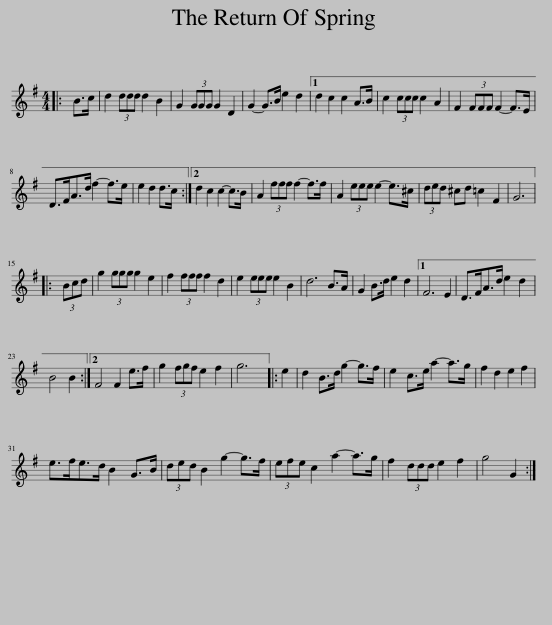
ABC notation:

X:1
L:1/8
M:4/4
I:linebreak $
K:G
V:1 treble
V:1
|: B>c | d2 (3ddd d2 B2 | G2 (3GGG G2 D2 | G2- G>B e2 d2 |1 d2 c2 c2 A>B | %5
 c2 (3ccc c2 A2 | F2 (3FFF F2- F>E |$ D>FA>d f2- f>e | e2 d2 d>c :|2 d2 c2 c2- c>B | %10
 A2 (3fff f2- f>f | A2 (3eee e2- e>^c | (3ded ^cd =c2 F2 | G6 |:$ (3Bcd | %15
 g2 (3ggg g2 e2 | f2 (3fff f2 d2 | e2 (3eee e2 B2 | d6 B>A | G2 B>d e2 d2 |1 %20
 F6 E2 | D>FA>d e2 d2 |$ B4 B2 :|2 F4 F2 e>f | g2 (3fgf e2 f2 | %25
 g6 |: e2 | d2 B>d g2- g>f | e2 c>e a2- a>g | f2 d2 e2 f2 |$ %30
 e>fe>d B2 G>B | (3ded B2 g2- g>f | (3efe c2 a2- a>g | f2 (3ddd e2 f2 | g4 G2 :| %35
